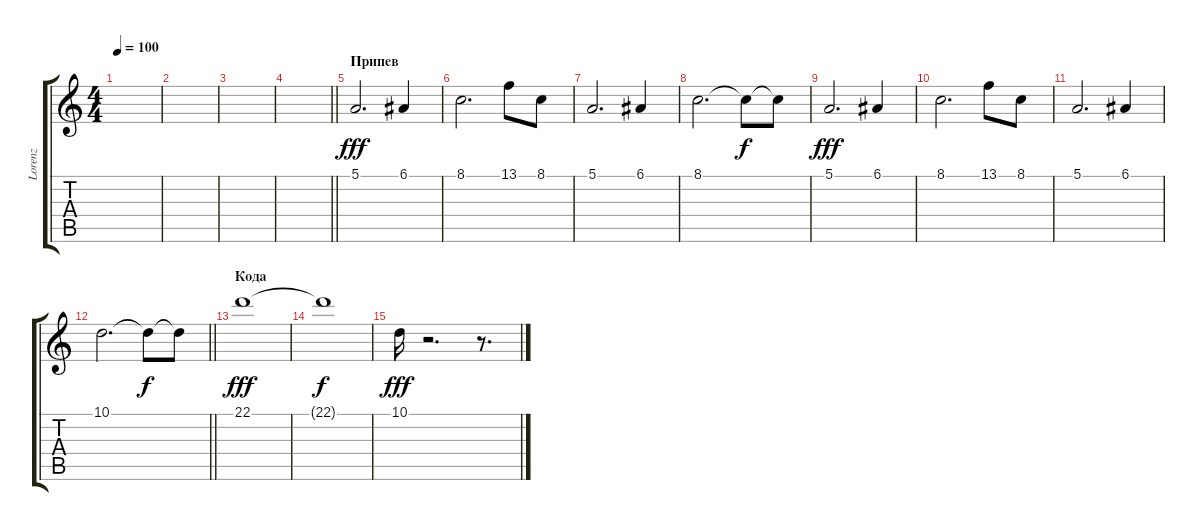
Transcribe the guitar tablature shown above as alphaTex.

\track ("Lorenz" "Lorenz") {instrument pad4choir}
\staff {score tabs}
\tuning (E4 B3 G3 D3 A2 E2) {hide}
\ts (4 4)
\tempo 100
\clef g2
\ks c
|
|
|
\barLineRight lightlight
|
\section ("" "Припев")
5.1.2{d dy fff} 6.1.4 |
8.1.2{d} 13.1.8 8.1.8 |
5.1.2{d} 6.1.4 |
8.1.2{d} 8.1{t}.8{dy f} 8.1{t}.8 |
5.1.2{d dy fff} 6.1.4 |
8.1.2{d} 13.1.8 8.1.8 |
5.1.2{d} 6.1.4 |
\barLineRight lightlight
10.1.2{d} 10.1{t}.8{dy f} 10.1{t}.8 |
\section ("" "Кода")
22.1.1{dy fff} |
22.1{t}.1{dy f} |
10.1.16{dy fff} r.2{d} r.8{d}
